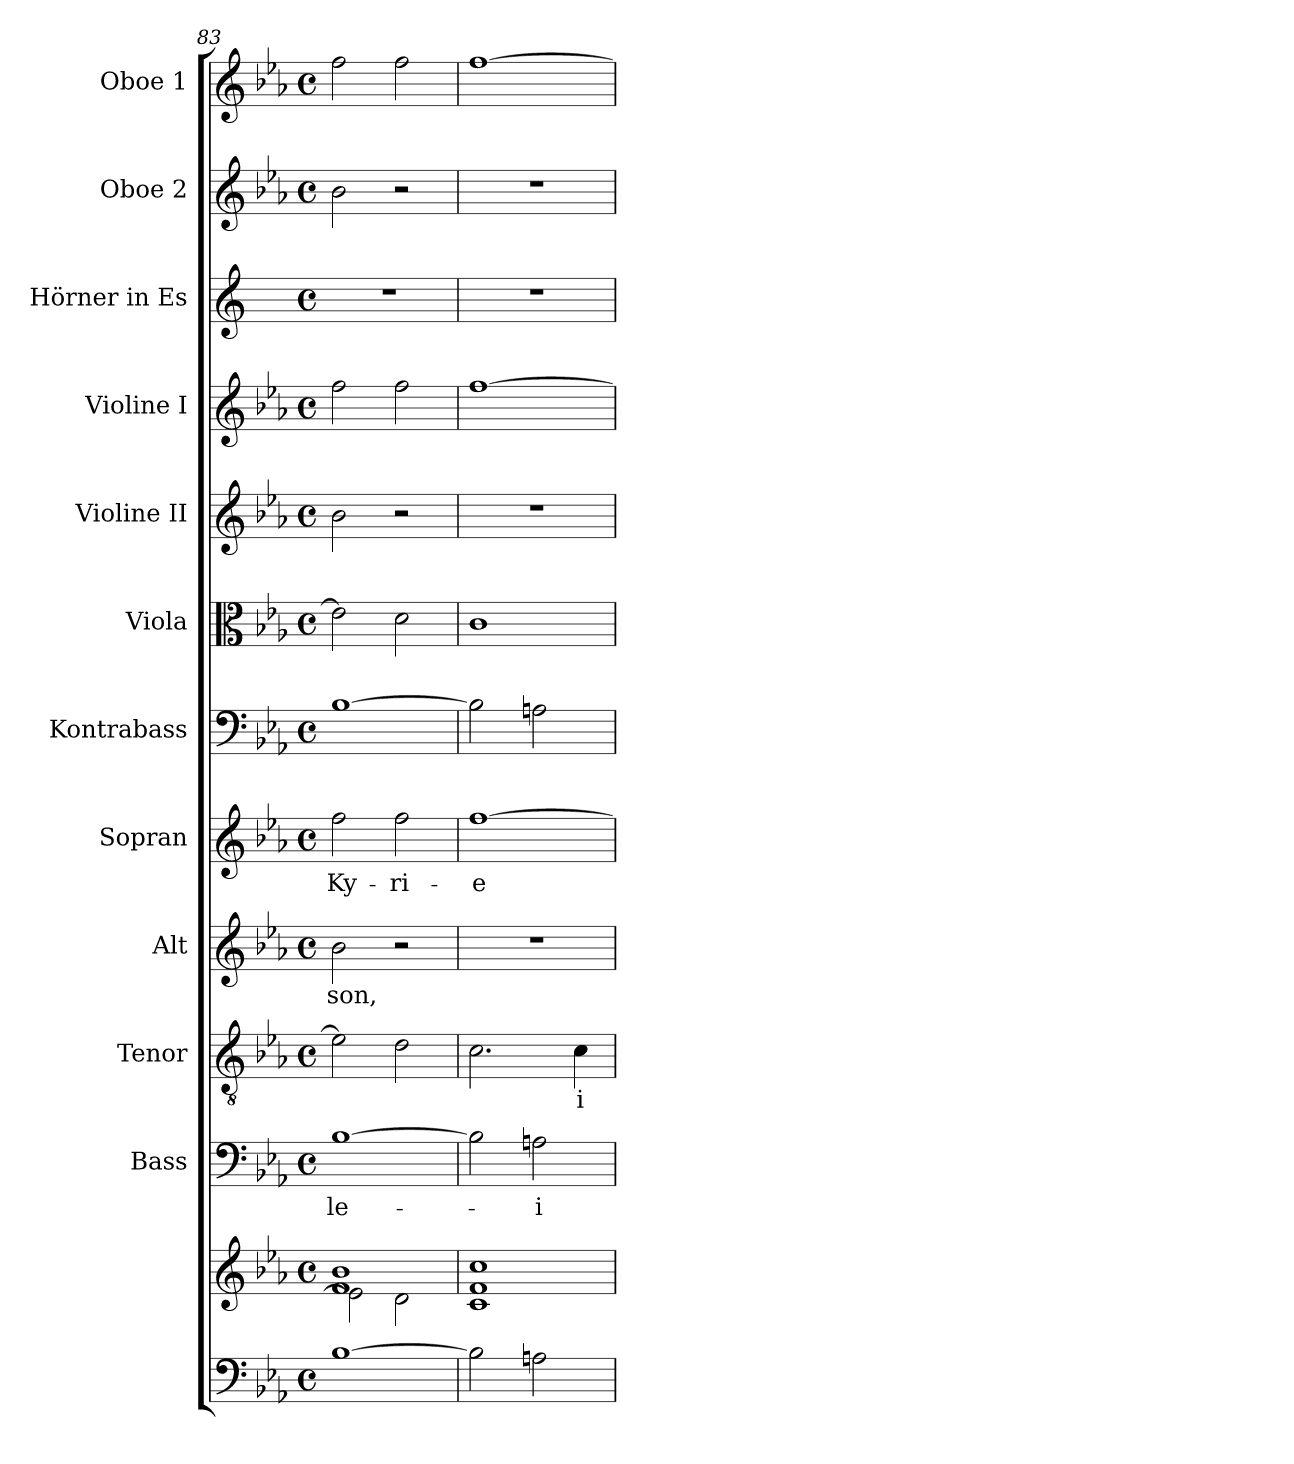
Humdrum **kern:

**kern	**kern	**kern	**text	**kern	**text	**kern	**text	**kern	**text	**kern	**kern	**kern	**kern	**kern	**kern	**kern
*part12	*part12	*part11	*part11	*part10	*part10	*part9	*part9	*part8	*part8	*part7	*part6	*part5	*part4	*part3	*part2	*part1
*staff13	*staff12	*staff11	*staff11	*staff10	*staff10	*staff9	*staff9	*staff8	*staff8	*staff7	*staff6	*staff5	*staff4	*staff3	*staff2	*staff1
*	*	*I"Bass	*	*I"Tenor	*	*I"Alt	*	*I"Sopran	*	*I"Kontrabass	*I"Viola	*I"Violine II	*I"Violine I	*I"Hörner in Es	*I"Oboe 2	*I"Oboe 1
*	*	*I'B.	*	*I'T.	*	*I'A.	*	*I'S.	*	*I'Kb.	*I'Vla.	*I'Vl. II	*I'Vl. I	*	*I'Ob. 2	*I'Ob. 1
*clefF4	*clefG2	*clefF4	*	*clefGv2	*	*clefG2	*	*clefG2	*	*clefF4	*clefC3	*clefG2	*clefG2	*clefG2	*clefG2	*clefG2
*	*	*	*	*	*	*	*	*	*	*ITrd7c12	*	*	*	*ITrd5c9	*	*
*k[b-e-a-]	*k[b-e-a-]	*k[b-e-a-]	*	*k[b-e-a-]	*	*k[b-e-a-]	*	*k[b-e-a-]	*	*k[b-e-a-]	*k[b-e-a-]	*k[b-e-a-]	*k[b-e-a-]	*k[b-e-a-]	*k[b-e-a-]	*k[b-e-a-]
*E-:	*E-:	*E-:	*	*E-:	*	*E-:	*	*E-:	*	*E-:	*E-:	*E-:	*E-:	*E-:	*E-:	*E-:
*M4/4	*M4/4	*M4/4	*	*M4/4	*	*M4/4	*	*M4/4	*	*M4/4	*M4/4	*M4/4	*M4/4	*M4/4	*M4/4	*M4/4
*met(c)	*met(c)	*met(c)	*	*met(c)	*	*met(c)	*	*met(c)	*	*met(c)	*met(c)	*met(c)	*met(c)	*met(c)	*met(c)	*met(c)
=83	=83	=83	=83	=83	=83	=83	=83	=83	=83	=83	=83	=83	=83	=83	=83	=83
*	*^	*	*	*	*	*	*	*	*	*	*	*	*	*	*	*
!	!	!	!	!LO:LY:b	!	!	!	!LO:LY:b	!	!LO:LY:b	!	!	!	!	!	!	!
[1B-	1f 1b-	2e-\]	[1B-	-le-	2e-\]	.	2b-\	-son,	2ff\	Ky-	[1BB-	2e-\]	2b-\	2ff\	1r	2b-\	2ff\
!	!	!	!	!	!	!	!	!	!	!LO:LY:b	!	!	!	!	!	!	!
.	.	2d\	.	.	2d\	.	2r	.	2ff\	-ri-	.	2d\	2r	2ff\	.	2r	2ff\
=84	=84	=84	=84	=84	=84	=84	=84	=84	=84	=84	=84	=84	=84	=84	=84	=84	=84
!	!	!	!	!	!	!	!	!	!	!LO:LY:b	!	!	!	!	!	!	!
2B-\]	1f 1cc	1c	2B-\]	.	2.c\	.	1r	.	[1ff	-e	2BB-\]	1c	1r	[1ff	1r	1r	[1ff
!	!	!	!	!LO:LY:b	!	!	!	!	!	!	!	!	!	!	!	!	!
2An\	.	.	2An\	-i-	.	.	.	.	.	.	2AAn\	.	.	.	.	.	.
!	!	!	!	!	!	!LO:LY:b	!	!	!	!	!	!	!	!	!	!	!
.	.	.	.	.	4c\	-i-	.	.	.	.	.	.	.	.	.	.	.
*	*v	*v	*	*	*	*	*	*	*	*	*	*	*	*	*	*	*
=	=	=	=	=	=	=	=	=	=	=	=	=	=	=	=	=
*-	*-	*-	*-	*-	*-	*-	*-	*-	*-	*-	*-	*-	*-	*-	*-	*-
